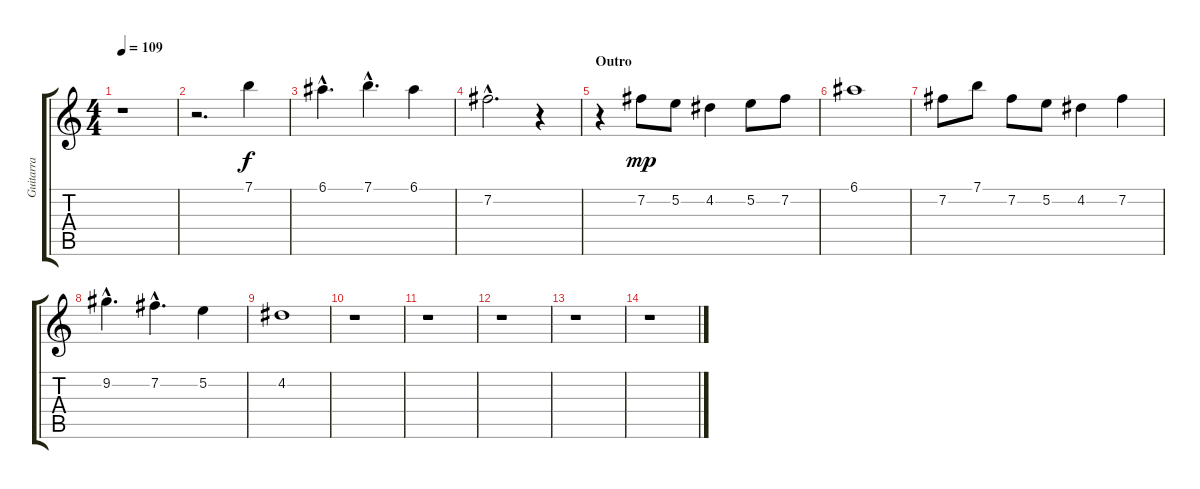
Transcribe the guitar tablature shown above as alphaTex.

\track ("Guitarra" "Guitarra") {instrument electricguitarjazz}
\staff {score tabs}
\tuning (E4 B3 G3 D3 A2 E2) {hide}
\ts (4 4)
\tempo 109
\clef g2
\ks c
r.1{dy f} |
r.2{d} 7.1.4{instrument distortionguitar} |
6.1{hac}.4{d instrument distortionguitar} 7.1{hac}.4{d} 6.1.4 |
7.2{hac}.2{d instrument distortionguitar} r.4 |
\section ("" "Outro")
r.4 7.2.8{dy mp instrument electricguitarjazz} 5.2.8 4.2.4 5.2.8 7.2.8 |
6.1.1 |
7.2.8 7.1.8 7.2.8 5.2.8 4.2.4 7.2.4 |
9.2{hac}.4{d} 7.2{hac}.4{d} 5.2.4 |
4.2.1 |
r.1 |
r.1 |
r.1 |
r.1 |
r.1
